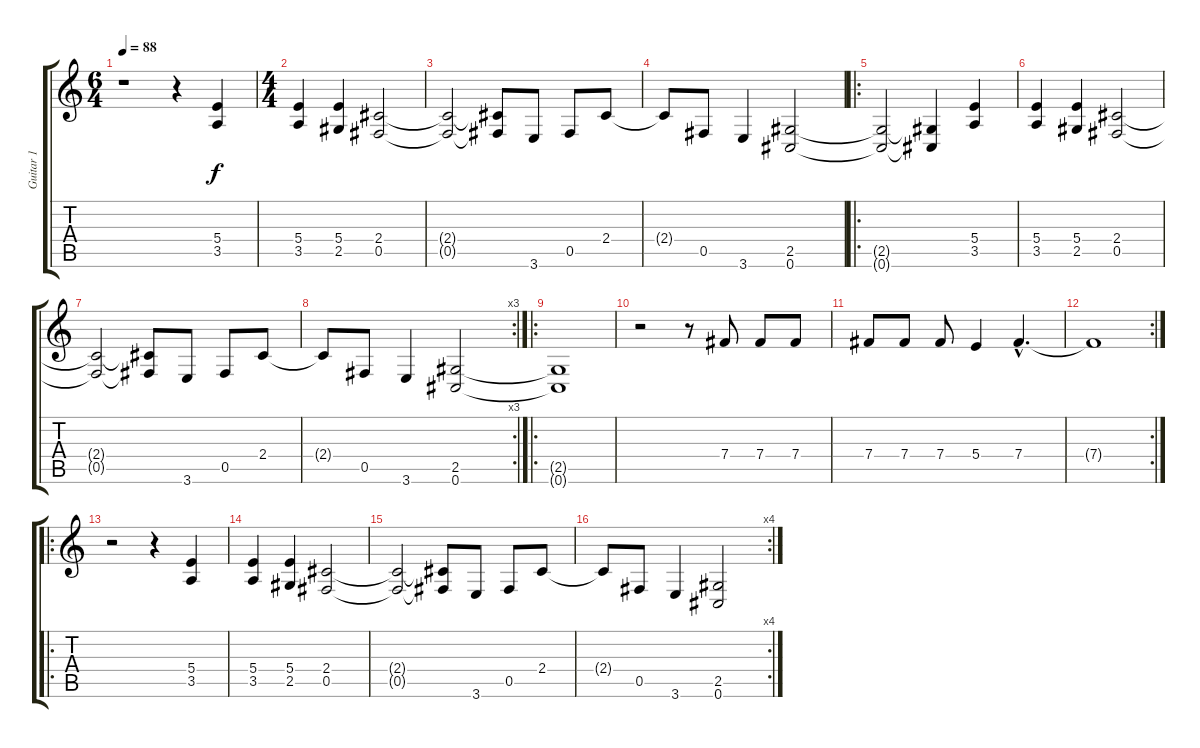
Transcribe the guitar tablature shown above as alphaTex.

\track ("Guitar 1" "Guitar 1") {instrument acousticguitarnylon}
\staff {score tabs}
\tuning (Db4 Ab3 E3 B2 Gb2 Db2) {hide}
\ts (6 4)
\tempo 88
\clef g2
\ks c
r.1{dy f instrument acousticguitarnylon} r.4 (5.4 3.5).4 |
\ts (4 4)
(5.4 3.5).4 (5.4 2.5).4 (2.4 0.5).2 |
(2.4{t} 0.5{t}).2 (2.4{t} 0.5{t}).8 3.6.8 0.5.8 2.4.8 |
2.4{t}.8 0.5.8 3.6.4 (2.5 0.6).2 |
\ro
(2.5{t} 0.6{t}).2 (2.5{t} 0.6{t}).4 (5.4 3.5).4 |
(5.4 3.5).4 (5.4 2.5).4 (2.4 0.5).2 |
(2.4{t} 0.5{t}).2 (2.4{t} 0.5{t}).8 3.6.8 0.5.8 2.4.8 |
\rc 3
2.4{t}.8 0.5.8 3.6.4 (2.5 0.6).2 |
\ro
(2.5{t} 0.6{t}).1 |
r.2 r.8 7.4.8 7.4.8 7.4.8 |
7.4.8 7.4.8 7.4.8 5.4.4 7.4{hac}.4{d} |
\rc 2
7.4{t}.1 |
\ro
r.2 r.4 (5.4 3.5).4 |
(5.4 3.5).4 (5.4 2.5).4 (2.4 0.5).2 |
(2.4{t} 0.5{t}).2 (2.4{t} 0.5{t}).8 3.6.8 0.5.8 2.4.8 |
\rc 4
2.4{t}.8 0.5.8 3.6.4 (2.5 0.6).2
